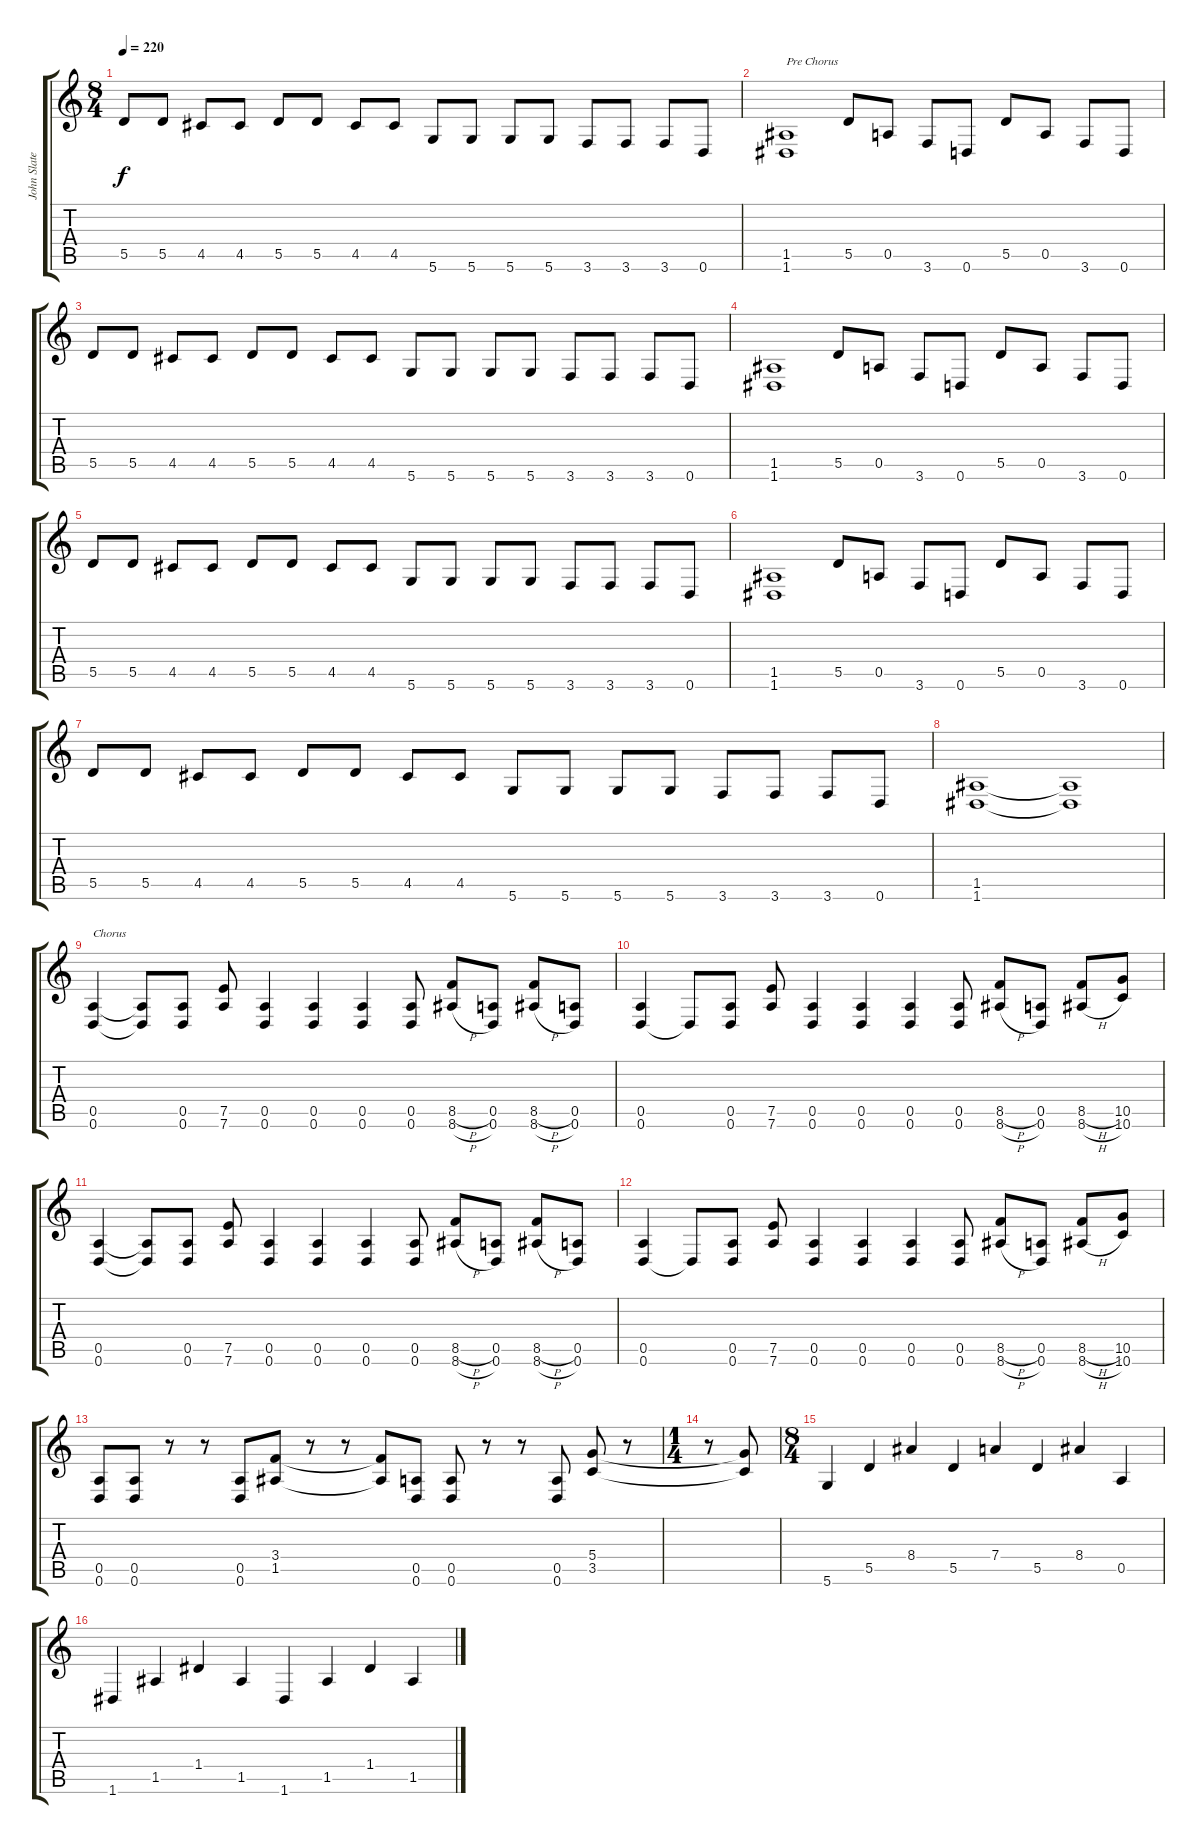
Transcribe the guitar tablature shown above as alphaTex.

\track ("John Slater" "John Slate") {instrument distortionguitar}
\staff {score tabs}
\tuning (E4 B3 G3 D3 A2 D2) {hide}
\ts (8 4)
\tempo 220
\clef g2
\ks c
5.5.8{dy f} 5.5.8 4.5.8 4.5.8 5.5.8 5.5.8 4.5.8 4.5.8 5.6.8 5.6.8 5.6.8 5.6.8 3.6.8 3.6.8 3.6.8 0.6.8 |
(1.5 1.6).1{txt "Pre Chorus"} 5.5.8 0.5.8 3.6.8 0.6.8 5.5.8 0.5.8 3.6.8 0.6.8 |
5.5.8 5.5.8 4.5.8 4.5.8 5.5.8 5.5.8 4.5.8 4.5.8 5.6.8 5.6.8 5.6.8 5.6.8 3.6.8 3.6.8 3.6.8 0.6.8 |
(1.5 1.6).1 5.5.8 0.5.8 3.6.8 0.6.8 5.5.8 0.5.8 3.6.8 0.6.8 |
5.5.8 5.5.8 4.5.8 4.5.8 5.5.8 5.5.8 4.5.8 4.5.8 5.6.8 5.6.8 5.6.8 5.6.8 3.6.8 3.6.8 3.6.8 0.6.8 |
(1.5 1.6).1 5.5.8 0.5.8 3.6.8 0.6.8 5.5.8 0.5.8 3.6.8 0.6.8 |
5.5.8 5.5.8 4.5.8 4.5.8 5.5.8 5.5.8 4.5.8 4.5.8 5.6.8 5.6.8 5.6.8 5.6.8 3.6.8 3.6.8 3.6.8 0.6.8 |
(1.5 1.6).1 (1.5{t} 1.6{t}).1 |
(0.5 0.6).4{txt "Chorus"} (0.5{t} 0.6{t}).8 (0.5 0.6).8 (7.5 7.6).8 (0.5 0.6).4 (0.5 0.6).4 (0.5 0.6).4 (0.5 0.6).8 (8.5{h} 8.6{h}).8 (0.5 0.6).8 (8.5{h} 8.6{h}).8 (0.5 0.6).8 |
(0.5 0.6).4 0.6{t}.8 (0.5 0.6).8 (7.5 7.6).8 (0.5 0.6).4 (0.5 0.6).4 (0.5 0.6).4 (0.5 0.6).8 (8.5{h} 8.6{h}).8 (0.5 0.6).8 (8.5{h} 8.6{h}).8 (10.5 10.6).8 |
(0.5 0.6).4 (0.5{t} 0.6{t}).8 (0.5 0.6).8 (7.5 7.6).8 (0.5 0.6).4 (0.5 0.6).4 (0.5 0.6).4 (0.5 0.6).8 (8.5{h} 8.6{h}).8 (0.5 0.6).8 (8.5{h} 8.6{h}).8 (0.5 0.6).8 |
(0.5 0.6).4 0.6{t}.8 (0.5 0.6).8 (7.5 7.6).8 (0.5 0.6).4 (0.5 0.6).4 (0.5 0.6).4 (0.5 0.6).8 (8.5{h} 8.6{h}).8 (0.5 0.6).8 (8.5{h} 8.6{h}).8 (10.5 10.6).8 |
(0.5 0.6).8 (0.5 0.6).8 r.8 r.8 (0.5 0.6).8 (3.4 1.5).8 r.8 r.8 (3.4{t} 1.5{t}).8 (0.5 0.6).8 (0.5 0.6).8 r.8 r.8 (0.5 0.6).8 (5.4 3.5).8 r.8 |
\ts (1 4)
r.8 (5.4{t} 3.5{t}).8 |
\ts (8 4)
5.6.4{instrument electricguitarclean} 5.5.4 8.4.4 5.5.4 7.4.4 5.5.4 8.4.4 0.5.4 |
1.6.4 1.5.4 1.4.4 1.5.4 1.6.4 1.5.4 1.4.4 1.5.4
